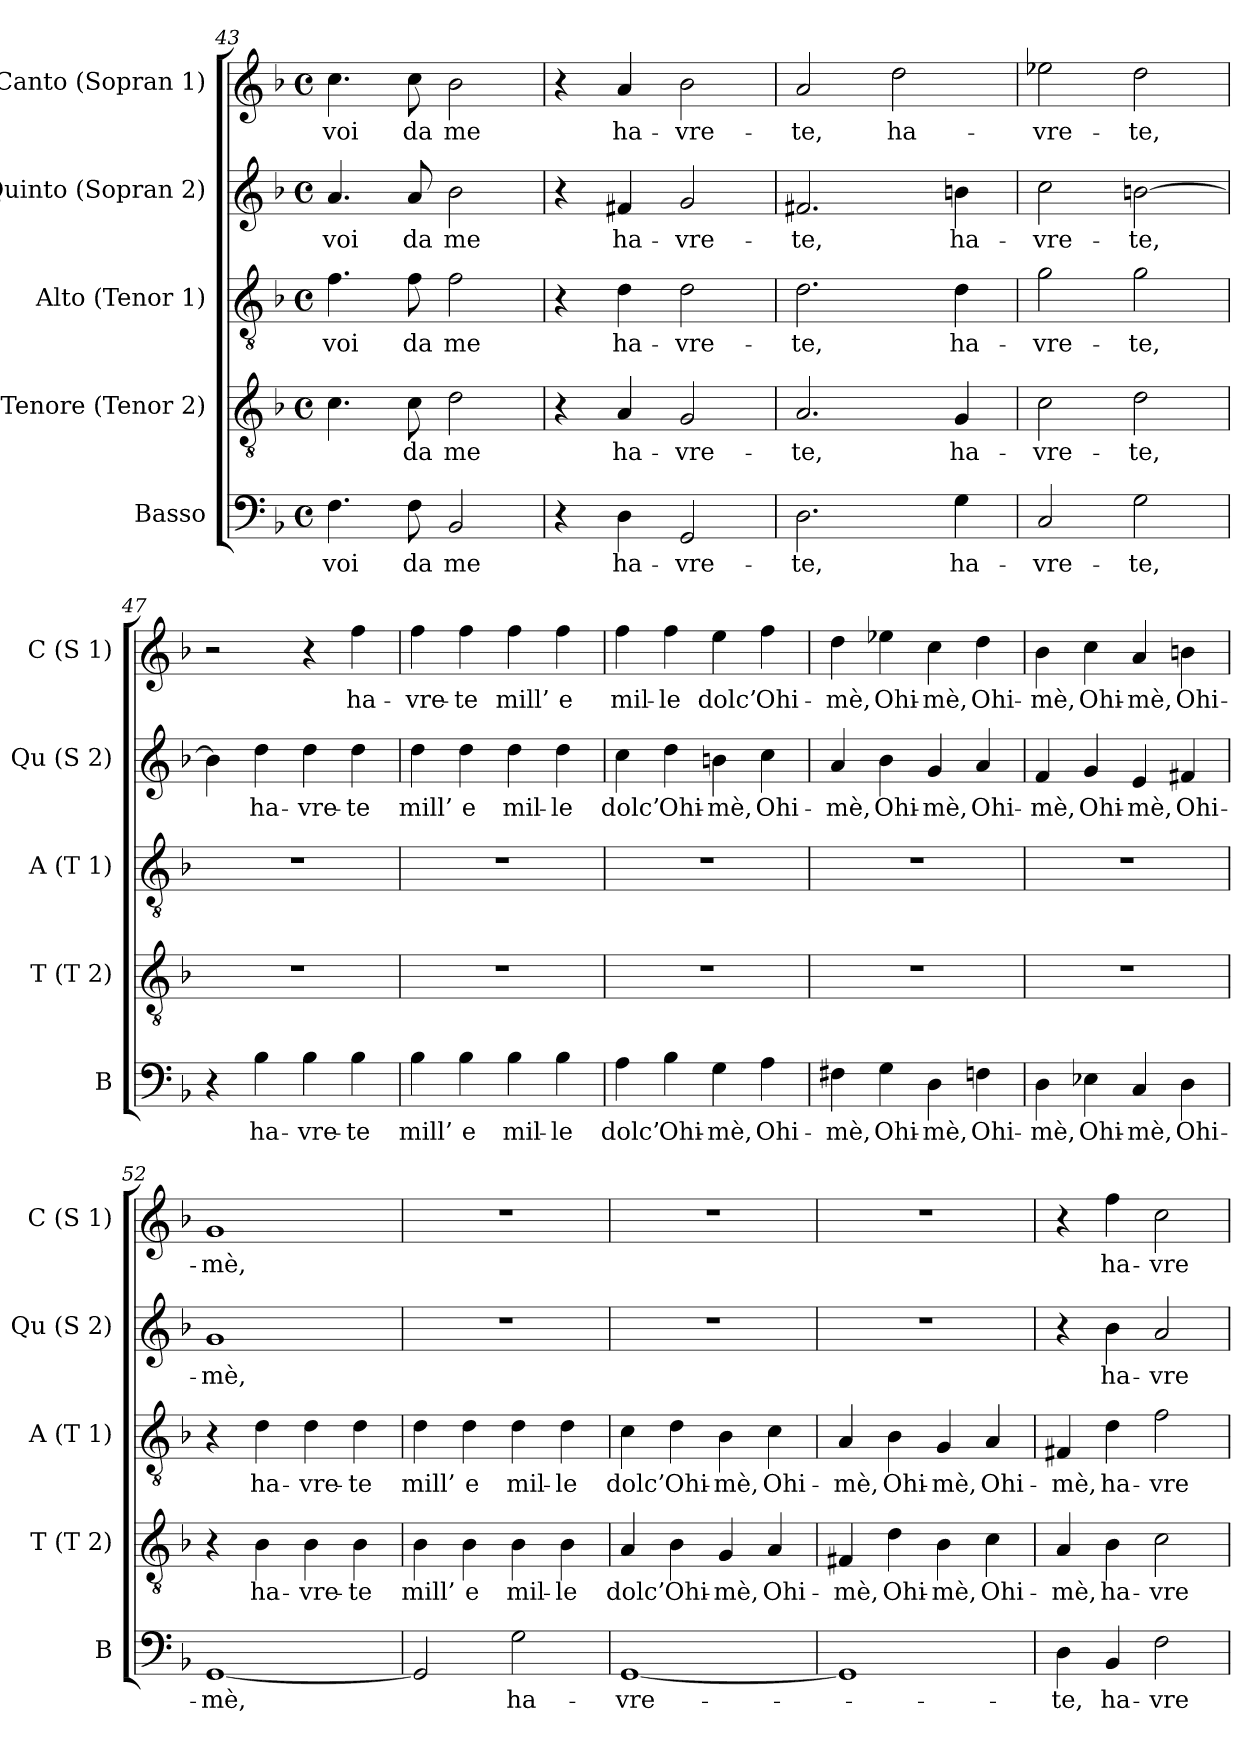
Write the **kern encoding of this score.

**kern	**text	**kern	**text	**kern	**text	**kern	**text	**kern	**text
*part5	*part5	*part4	*part4	*part3	*part3	*part2	*part2	*part1	*part1
*staff5	*staff5	*staff4	*staff4	*staff3	*staff3	*staff2	*staff2	*staff1	*staff1
*I"Basso	*	*I"Tenore (Tenor 2)	*	*I"Alto (Tenor 1)	*	*I"Quinto (Sopran 2)	*	*I"Canto (Sopran 1)	*
*I'B	*	*I'T (T 2)	*	*I'A (T 1)	*	*I'Qu (S 2)	*	*I'C (S 1)	*
*clefF4	*	*clefGv2	*	*clefGv2	*	*clefG2	*	*clefG2	*
*k[b-]	*	*k[b-]	*	*k[b-]	*	*k[b-]	*	*k[b-]	*
*d:	*	*d:	*	*d:	*	*d:	*	*d:	*
*M4/4	*	*M4/4	*	*M4/4	*	*M4/4	*	*M4/4	*
*met(c)	*	*met(c)	*	*met(c)	*	*met(c)	*	*met(c)	*
=43	=43	=43	=43	=43	=43	=43	=43	=43	=43
4.F\	voi	4.c\	.	4.f\	voi	4.a/	voi	4.cc\	voi
8F\	da	8c\	da	8f\	da	8a/	da	8cc\	da
2BB-/	me	2d\	me	2f\	me	2b-\	me	2b-\	me
=44	=44	=44	=44	=44	=44	=44	=44	=44	=44
4r	.	4r	.	4r	.	4r	.	4r	.
4D\	ha-	4A/	ha-	4d\	ha-	4f#X/	ha-	4a/	ha-
2GG/	-vre-	2G/	-vre-	2d\	-vre-	2g/	-vre-	2b-\	-vre-
!!LO:LB:g=z
=45	=45	=45	=45	=45	=45	=45	=45	=45	=45
2.D\	-te,	2.A/	-te,	2.d\	-te,	2.f#X/	-te,	2a/	-te,
.	.	.	.	.	.	.	.	2dd\	ha-
4G\	ha-	4G/	ha-	4d\	ha-	4bn\	ha-	.	.
=46	=46	=46	=46	=46	=46	=46	=46	=46	=46
2C/	-vre-	2c\	-vre-	2g\	-vre-	2cc\	-vre-	2ee-X\	-vre-
2G\	-te,	2d\	-te,	2g\	-te,	[2bn\	-te,	2dd\	-te,
=47	=47	=47	=47	=47	=47	=47	=47	=47	=47
4r	.	1r	.	1r	.	4b\]	.	2r	.
4B-\	ha-	.	.	.	.	4dd\	ha-	.	.
4B-\	-vre-	.	.	.	.	4dd\	-vre-	4r	.
4B-\	-te	.	.	.	.	4dd\	-te	4ff\	ha-
=48	=48	=48	=48	=48	=48	=48	=48	=48	=48
4B-\	mill’	1r	.	1r	.	4dd\	mill’	4ff\	-vre-
4B-\	e	.	.	.	.	4dd\	e	4ff\	-te
4B-\	mil-	.	.	.	.	4dd\	mil-	4ff\	mill’
4B-\	-le	.	.	.	.	4dd\	-le	4ff\	e
!!LO:PB:g=z
=49	=49	=49	=49	=49	=49	=49	=49	=49	=49
4A\	dolc’	1r	.	1r	.	4cc\	dolc’	4ff\	mil-
4B-\	Ohi-	.	.	.	.	4dd\	Ohi-	4ff\	-le
4G\	-mè,	.	.	.	.	4bn\	-mè,	4ee\	dolc’
4A\	Ohi-	.	.	.	.	4cc\	Ohi-	4ff\	Ohi-
=50	=50	=50	=50	=50	=50	=50	=50	=50	=50
4F#X\	-mè,	1r	.	1r	.	4a/	-mè,	4dd\	-mè,
4G\	Ohi-	.	.	.	.	4b-\	Ohi-	4ee-X\	Ohi-
4D\	-mè,	.	.	.	.	4g/	-mè,	4cc\	-mè,
4F\	Ohi-	.	.	.	.	4a/	Ohi-	4dd\	Ohi-
=51	=51	=51	=51	=51	=51	=51	=51	=51	=51
4D\	-mè,	1r	.	1r	.	4f/	-mè,	4b-\	-mè,
4E-X\	Ohi-	.	.	.	.	4g/	Ohi-	4cc\	Ohi-
4C/	-mè,	.	.	.	.	4e/	-mè,	4a/	-mè,
4D\	Ohi-	.	.	.	.	4f#X/	Ohi-	4bn\	Ohi-
=52	=52	=52	=52	=52	=52	=52	=52	=52	=52
[1GG	-mè,	4r	.	4r	.	1g	-mè,	1g	-mè,
.	.	4B-\	ha-	4d\	ha-	.	.	.	.
.	.	4B-\	-vre-	4d\	-vre-	.	.	.	.
.	.	4B-\	-te	4d\	-te	.	.	.	.
!!LO:LB:g=z
=53	=53	=53	=53	=53	=53	=53	=53	=53	=53
2GG/]	.	4B-\	mill’	4d\	mill’	1r	.	1r	.
.	.	4B-\	e	4d\	e	.	.	.	.
2G\	ha-	4B-\	mil-	4d\	mil-	.	.	.	.
.	.	4B-\	-le	4d\	-le	.	.	.	.
=54	=54	=54	=54	=54	=54	=54	=54	=54	=54
[1GG	-vre-	4A/	dolc’	4c\	dolc’	1r	.	1r	.
.	.	4B-\	Ohi-	4d\	Ohi-	.	.	.	.
.	.	4G/	-mè,	4B-\	-mè,	.	.	.	.
.	.	4A/	Ohi-	4c\	Ohi-	.	.	.	.
=55	=55	=55	=55	=55	=55	=55	=55	=55	=55
1GG]	.	4F#X/	-mè,	4A/	-mè,	1r	.	1r	.
.	.	4d\	Ohi-	4B-\	Ohi-	.	.	.	.
.	.	4B-\	-mè,	4G/	-mè,	.	.	.	.
.	.	4c\	Ohi-	4A/	Ohi-	.	.	.	.
=56	=56	=56	=56	=56	=56	=56	=56	=56	=56
4D\	-te,	4A/	-mè,	4F#X/	-mè,	4r	.	4r	.
4BB-/	ha-	4B-\	ha-	4d\	ha-	4b-\	ha-	4ff\	ha-
2F\	-vre-	2c\	-vre-	2f\	-vre-	2a/	-vre-	2cc\	-vre-
=	=	=	=	=	=	=	=	=	=
*-	*-	*-	*-	*-	*-	*-	*-	*-	*-
